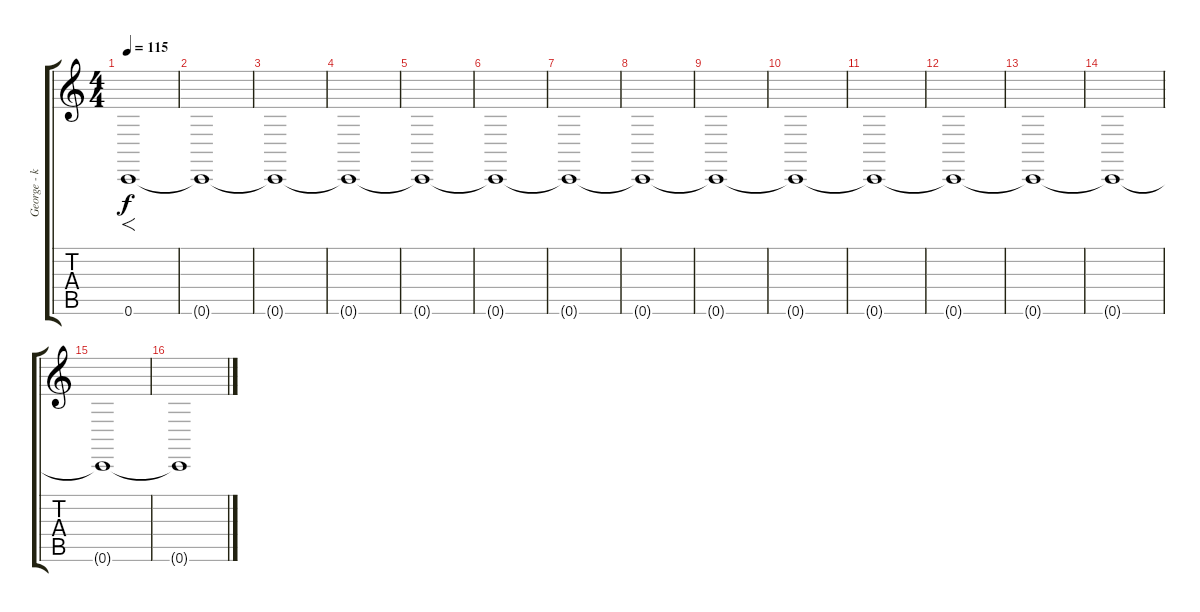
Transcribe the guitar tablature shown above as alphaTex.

\track ("George - kbrd" "George - k") {instrument pad4choir}
\staff {score tabs}
\tuning (C4 G3 Eb3 Bb2 F2 C2) {hide}
\ts (4 4)
\tempo 115
\clef g2
\ks c
0.6.1{f dy f instrument pad4choir} |
0.6{t}.1 |
0.6{t}.1 |
0.6{t}.1 |
0.6{t}.1 |
0.6{t}.1 |
0.6{t}.1 |
0.6{t}.1 |
0.6{t}.1 |
0.6{t}.1 |
0.6{t}.1 |
0.6{t}.1 |
0.6{t}.1 |
0.6{t}.1 |
0.6{t}.1 |
0.6{t}.1
